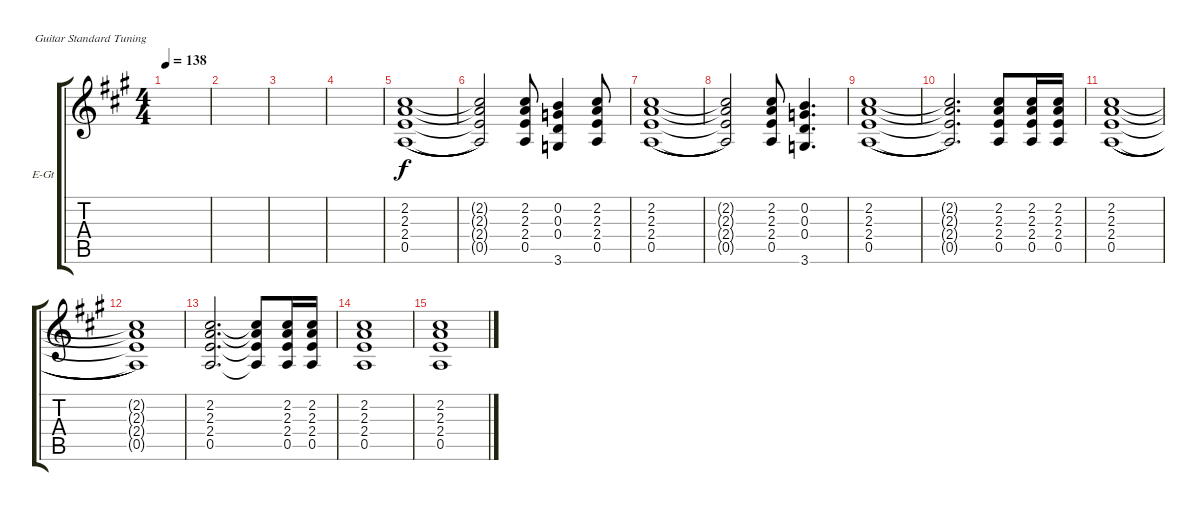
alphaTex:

\defaultSystemsLayout 4
\bracketExtendMode groupsimilarinstruments
\firstSystemTrackNameOrientation horizontal
\otherSystemsTrackNameOrientation horizontal
\track ("Electric Guitar" "E-Gt") {instrument distortionguitar}
\staff {score tabs}
\tuning (E4 B3 G3 D3 A2 E2)
\ts (4 4)
\tempo 138
\clef g2
\scale
1.07062
\ks a
|
\scale
0.929382 |
\scale
1.07062 |
\scale
0.929382 |
\scale
1.07062 (2.4 2.3 2.2 0.5).1{legatoorigin} |
\scale
0.929382 (2.4{t} 2.3{t} 2.2{t} 0.5{t}).2 (2.4 2.3 2.2 0.5).8 (3.6 0.4 0.3 0.2).4 (2.4 2.3 2.2 0.5).8 |
\scale
1.07062 (2.4 2.3 2.2 0.5).1{legatoorigin} |
\scale
0.929382 (2.4{t} 2.3{t} 2.2{t} 0.5{t}).2 (2.4 2.3 2.2 0.5).8 (3.6 0.4 0.3 0.2).4{d} |
\scale
1.07062 (2.4 2.3 2.2 0.5).1{legatoorigin} |
\scale
0.929382 (2.4{t} 2.3{t} 2.2{t} 0.5{t}).2{d} (2.4 2.3 2.2 0.5).8 (2.4 2.3 2.2 0.5).16 (2.4 2.3 2.2 0.5).16 |
\scale
1.07062 (2.4 2.3 2.2 0.5).1{legatoorigin} |
\scale
0.929382 (2.4{t} 2.3{t} 2.2{t} 0.5{t}).1 |
\scale
1.07062 (0.5 2.4 2.3 2.2).2{d} (0.5{t} 2.4{t} 2.3{t} 2.2{t}).8 (0.5 2.4 2.3 2.2).16 (0.5 2.4 2.3 2.2).16 |
\scale
0.929382 (0.5 2.4 2.3 2.2).1 |
\scale
1.07062 (0.5 2.4 2.3 2.2).1 |
\scale
0.929382
